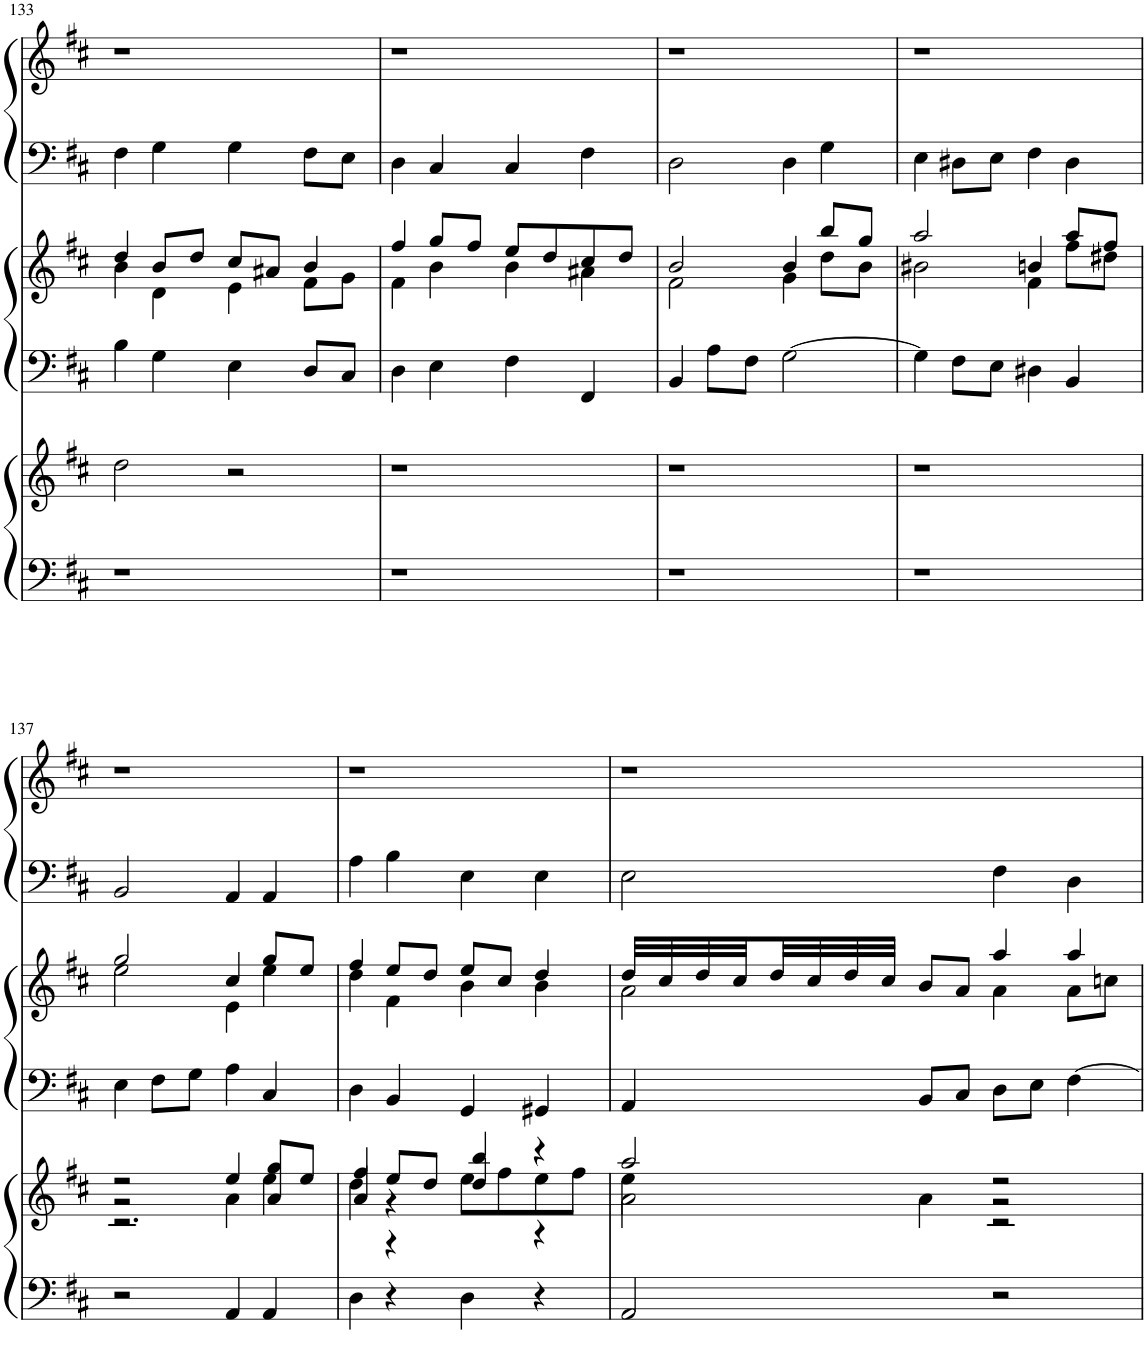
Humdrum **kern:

**kern	**kern	**kern	**kern	**kern	**kern
*part3	*part3	*part2	*part2	*part1	*part1
*staff6	*staff5	*staff4	*staff3	*staff2	*staff1
*I"Harpsichord 3	*	*I"Harpsichord 2	*	*I"Harpsichord 1	*
*I'Hp	*	*I'Hp	*	*I'Hp	*
!!LO:PB:g=z
*clefF4	*clefG2	*clefF4	*clefG2	*clefF4	*clefG2
*k[f#c#]	*k[f#c#]	*k[f#c#]	*k[f#c#]	*k[f#c#]	*k[f#c#]
*M4/4	*M4/4	*M4/4	*M4/4	*M4/4	*M4/4
=133	=133	=133	=133	=133	=133
*	*	*	*^	*	*
1r	2dd\	4B\	4dd/	4b\	4F#\	1r
.	.	4G\	8b/L	4d\	4G\	.
.	.	.	8dd/J	.	.	.
.	2r	4E\	8cc#/L	4e\	4G\	.
.	.	.	8a#X/J	.	.	.
.	.	8D/L	4b/	8f#\L	8F#\L	.
.	.	8C#/J	.	8g\J	8E\J	.
=134	=134	=134	=134	=134	=134	=134
1r	1r	4D\	4ff#/	4f#\	4D\	1r
.	.	4E\	8gg/L	4b\	4C#/	.
.	.	.	8ff#/J	.	.	.
.	.	4F#\	8ee/L	4b\	4C#/	.
.	.	.	8dd/	.	.	.
.	.	4FF#/	8cc#/	4a#X\	4F#\	.
.	.	.	8dd/J	.	.	.
=135	=135	=135	=135	=135	=135	=135
1r	1r	4BB/	2b/	2f#\	2D\	1r
.	.	8A\L	.	.	.	.
.	.	8F#\J	.	.	.	.
.	.	[2G\	4b/	4g\	4D\	.
.	.	.	8bb/L	8dd\L	4G\	.
.	.	.	8gg/J	8b\J	.	.
=136	=136	=136	=136	=136	=136	=136
1r	1r	4G\]	2aa/	2b#X\	4E\	1r
.	.	8F#\L	.	.	8D#X\L	.
.	.	8E\J	.	.	8E\J	.
.	.	4D#X\	4bn/	4f#\	4F#\	.
.	.	4BB/	8aa/L	8ff#\L	4D#\	.
.	.	.	8ff#/J	8dd#X\J	.	.
!!LO:LB:g=z
=137	=137	=137	=137	=137	=137	=137
*	*^	*	*	*	*	*
*	*	*^	*	*	*	*	*
2r	2r	2r	2.r	4E\	2gg/	2ee\	2BB/	1r
.	.	.	.	8F#\L	.	.	.	.
.	.	.	.	8G\J	.	.	.	.
4AA/	4ee/	4a\	.	4A\	4cc#/	4e\	4AA/	.
4AA/	8gg/L	4ee\	4a/	4C#/	8gg/L	4ee\	4AA/	.
.	8ee/J	.	.	.	8ee/J	.	.	.
=138	=138	=138	=138	=138	=138	=138	=138	=138
4D\	4ff#/	4dd\	4a/	4D\	4ff#/	4dd\	4A\	1r
4r	8ee/L	4r	4r	4BB/	8ee/L	4f#\	4B\	.
.	8dd/J	.	.	.	8dd/J	.	.	.
4D\	4bb/	8ee\L	4dd/	4GG/	8ee/L	4b\	4E\	.
.	.	8ff#\	.	.	8cc#/J	.	.	.
4r	4r	8ee\	4r	4GG#X/	4dd/	4b\	4E\	.
.	.	8ff#\J	.	.	.	.	.	.
=139	=139	=139	=139	=139	=139	=139	=139	=139
2AA/	2aa/	4ee\	2a\	4AA/	32dd/LLL	2a\	2E\	1r
.	.	.	.	.	32cc#/	.	.	.
.	.	.	.	.	32dd/	.	.	.
.	.	.	.	.	32cc#/	.	.	.
.	.	.	.	.	32dd/	.	.	.
.	.	.	.	.	32cc#/	.	.	.
.	.	.	.	.	32dd/	.	.	.
.	.	.	.	.	32cc#/JJJ	.	.	.
.	.	4a\	.	8BB/L	8b/L	.	.	.
.	.	.	.	8C#/J	8a/J	.	.	.
2r	2r	2r	2r	8D\L	4aa/	4a\	4F#\	.
.	.	.	.	8E\J	.	.	.	.
.	.	.	.	[4F#\	4aa/	8a\L	4D\	.
.	.	.	.	.	.	8ccn\J	.	.
*	*v	*v	*v	*	*v	*v	*	*
=	=	=	=	=	=
*-	*-	*-	*-	*-	*-
